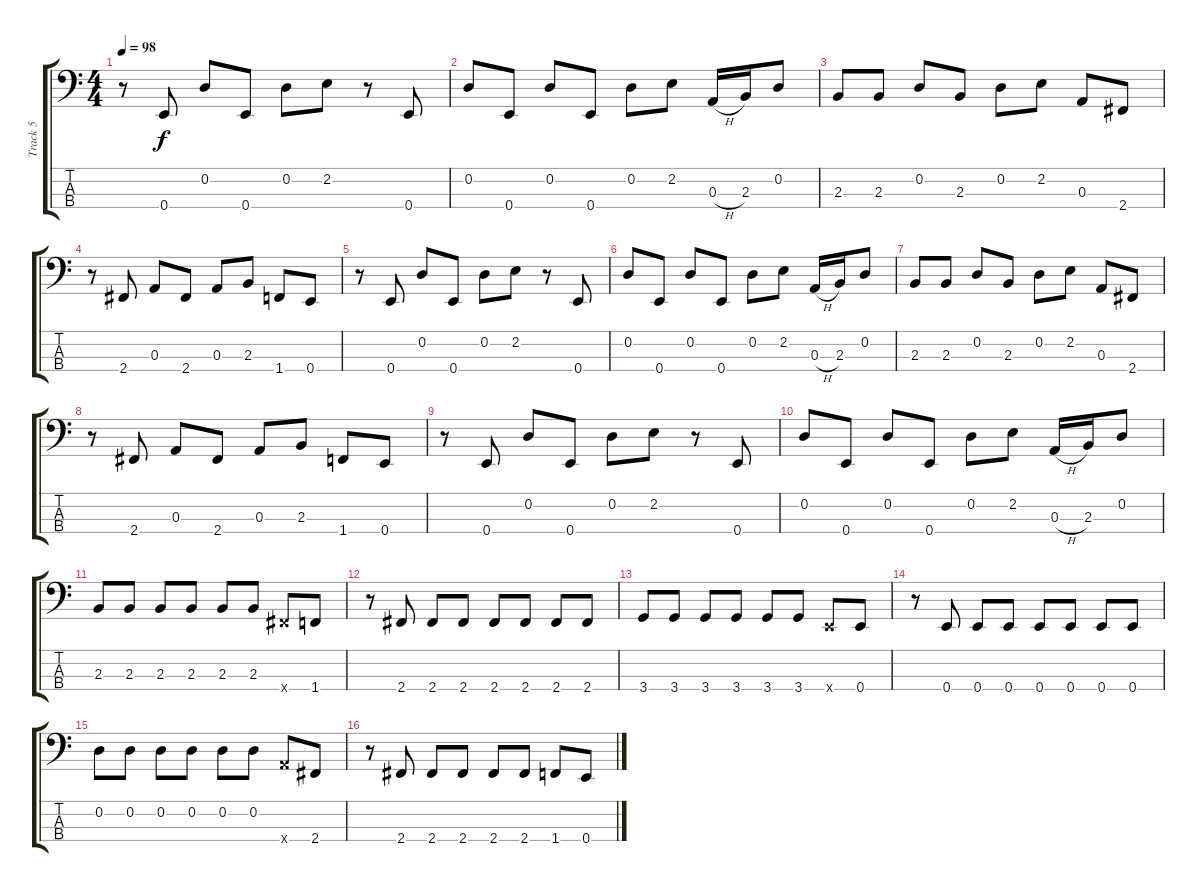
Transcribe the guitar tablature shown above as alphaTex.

\track ("Track 5" "Track 5") {instrument electricbassfinger}
\staff {score tabs}
\tuning (G2 D2 A1 E1) {hide}
\ts (4 4)
\tempo 98
\clef f4
\ks c
r.8{dy f} 0.4.8 0.2.8 0.4.8 0.2.8 2.2.8 r.8 0.4.8 |
0.2.8 0.4.8 0.2.8 0.4.8 0.2.8 2.2.8 0.3{h}.16 2.3.16 0.2.8 |
2.3.8 2.3.8 0.2.8 2.3.8 0.2.8 2.2.8 0.3.8 2.4.8 |
r.8 2.4.8 0.3.8 2.4.8 0.3.8 2.3.8 1.4.8 0.4.8 |
r.8 0.4.8 0.2.8 0.4.8 0.2.8 2.2.8 r.8 0.4.8 |
0.2.8 0.4.8 0.2.8 0.4.8 0.2.8 2.2.8 0.3{h}.16 2.3.16 0.2.8 |
2.3.8 2.3.8 0.2.8 2.3.8 0.2.8 2.2.8 0.3.8 2.4.8 |
r.8 2.4.8 0.3.8 2.4.8 0.3.8 2.3.8 1.4.8 0.4.8 |
r.8 0.4.8 0.2.8 0.4.8 0.2.8 2.2.8 r.8 0.4.8 |
0.2.8 0.4.8 0.2.8 0.4.8 0.2.8 2.2.8 0.3{h}.16 2.3.16 0.2.8 |
2.3.8 2.3.8 2.3.8 2.3.8 2.3.8 2.3.8 2.4{x}.8 1.4.8 |
r.8 2.4.8 2.4.8 2.4.8 2.4.8 2.4.8 2.4.8 2.4.8 |
3.4.8 3.4.8 3.4.8 3.4.8 3.4.8 3.4.8 0.4{x}.8 0.4.8 |
r.8 0.4.8 0.4.8 0.4.8 0.4.8 0.4.8 0.4.8 0.4.8 |
0.2.8 0.2.8 0.2.8 0.2.8 0.2.8 0.2.8 5.4{x}.8 2.4.8 |
r.8 2.4.8 2.4.8 2.4.8 2.4.8 2.4.8 1.4.8 0.4.8
